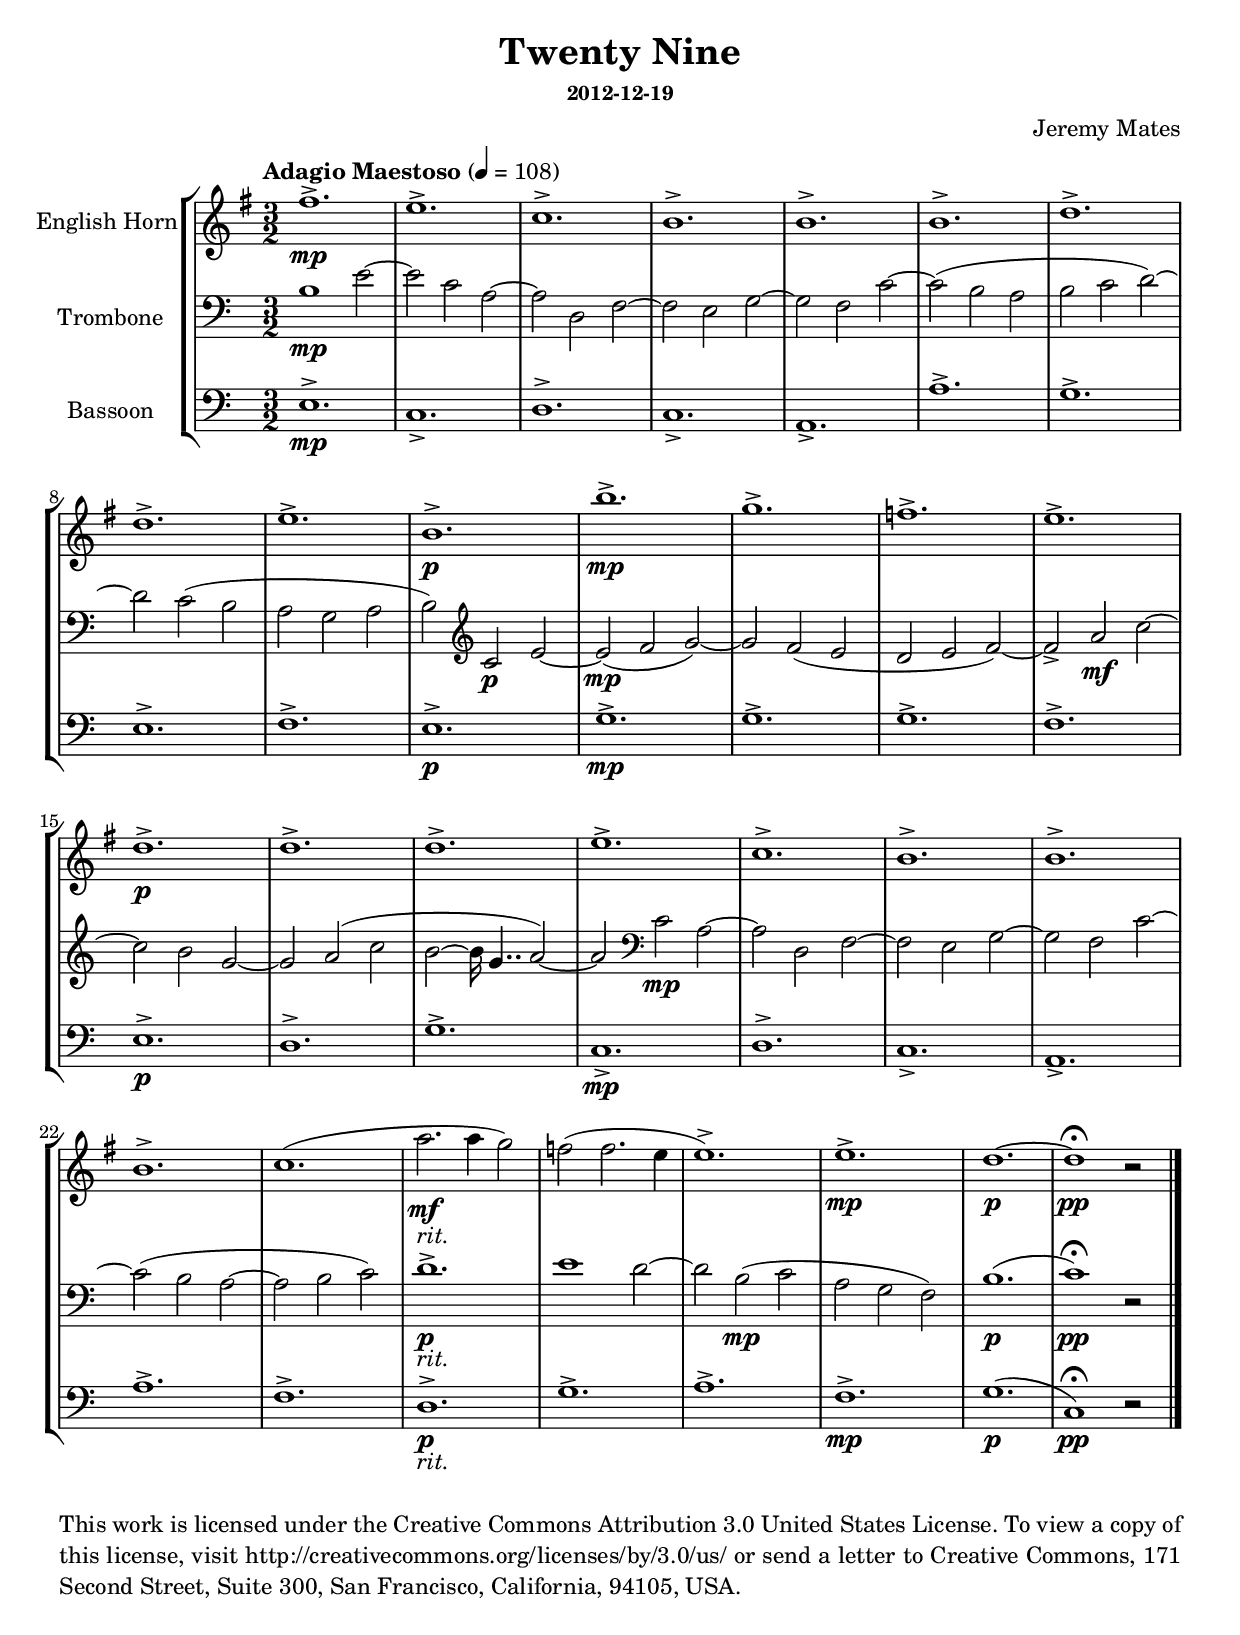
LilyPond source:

% LilyPond engraving system - http://www.lilypond.org/

\version "2.16.0"
\include "articulate.ly"

#(define-markup-list-command (paragraph layout props args) (markup-list?) (interpret-markup-list layout props (make-justified-lines-markup-list (cons (make-hspace-markup 0) args))))

\header {
  title       = "Twenty Nine"
  subsubtitle = "2012-12-19"
  composer    = "Jeremy Mates"
% copyright   = "© 2012 Creative Commons Attribution 3.0 United States License"
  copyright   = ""
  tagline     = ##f
}

keytempoetc = {
  \tempo "Adagio Maestoso" 4=108
  \time 3/2
}

voiceone = {
  % English Horn transposing instrument pitched in F below C
  \key g \major
  \transposition f,

  \keytempoetc
  \clef treble

  \transpose c g' { \relative b {
    b1.->\mp
    a1.->
    f1.->
    e1.->
    e1.->
    e1.->
    g1.->
    g1.->
    a1.->
    e1.->\p
    e'1.->\mp
    c1.->
    bes1.->
    a1.->
    g1.->\p
    g1.->
    g1.->
    a1.->
    f1.->
    e1.->
    e1.->
    e1.->
    f1.(
    d'2.\mf_\markup { \italic "rit." } d4 c2)
    bes2( bes2. a4
    a1.->)
    a1.->\mp
    g1.~\p
    g1\pp\fermata r2
  } }
}

voicetwo = \relative b {
  \keytempoetc
  \clef bass

  b1\mp e2~
  e2 c a~
  a2 d, f~
  f2 e g~
  g2 f c'~
  c2( b a
  b2 c d~)
  d2 c( b
  a2 g a
  b2) \clef treble c\p e~
  e2\mp( f2 g~)
  g2 f( e
  d2 e f~)
  f2-> a\mf c~
  c2 b g~
  g2 a( c
  b2~ b16 g4.. a2~)
  a2 \clef bass c,\mp a~
  a2 d, f~
  f2 e g~
  g2 f c'~
  c2( b a~
  a2 b c)
  d1.->\p_\markup { \italic "rit." } 
  e1 d2~
  d2 b\mp( c
  a2 g f)
  b1.\p(
  c1\pp\fermata) r2
}

voicethree = \relative e {
  \keytempoetc
  \clef bass

  e1.->\mp
  c1.->
  d1.->
  c1.->
  a1.->
  a'1.->
  g1.->
  e1.->
  f1.->
  e1.->\p
  g1.->\mp
  g1.->
  g1.->
  f1.->
  e1.->\p
  d1.->
  g1.->
  c,1.->\mp
  d1.->
  c1.->
  a1.->
  a'1.->
  f1.->
  d1.->\p_\markup { \italic "rit." } 
  g1.->
  a1.->
  f1.->\mp
  g1.\p(
  c,1\pp)\fermata r2
}

%                                                                           %
%%%%%%%%%%%%%%%%%%%%%%%%%%%%%%%     Misc.     %%%%%%%%%%%%%%%%%%%%%%%%%%%%%%%
%                                                                           %

upper = {
  \set Staff.instrumentName = #"English Horn"
  \set Staff.midiInstrument = #"english horn"
  \voiceone

  \bar "|."
}

middle = {
  \set Staff.instrumentName = #"Trombone"
  \set Staff.midiInstrument = #"trombone"
  \voicetwo

  \bar "|."
}

lower = {
  \set Staff.instrumentName = #"Bassoon"
  \set Staff.midiInstrument = #"bassoon"
  \voicethree

  \bar "|."
}

theblackdots = {
  <<
    \new StaffGroup <<
      \new Staff = "upper" \upper
      \new Staff = "middle" \middle
      \new Staff = "lower" \lower
    >>
  >>
}

themusic = {
  <<
    \new PianoStaff <<
      \set Score.midiChannelMapping = #'instrument
      \new Staff = "upper" \upper
      \new Staff = "middle" \middle
      \new Staff = "lower" \lower
    >>
  >>
}

\score {
  \theblackdots
  \layout { indent = 2.3\cm }
}
\score {
  \articulate { \themusic }
  \midi { }
}
  \markuplist { \paragraph {
This work is licensed under the Creative Commons Attribution 3.0 United
States License. To view a copy of this license, visit
http://creativecommons.org/licenses/by/3.0/us/ or send a letter to
Creative Commons, 171 Second Street, Suite 300, San Francisco,
California, 94105, USA.
} }
